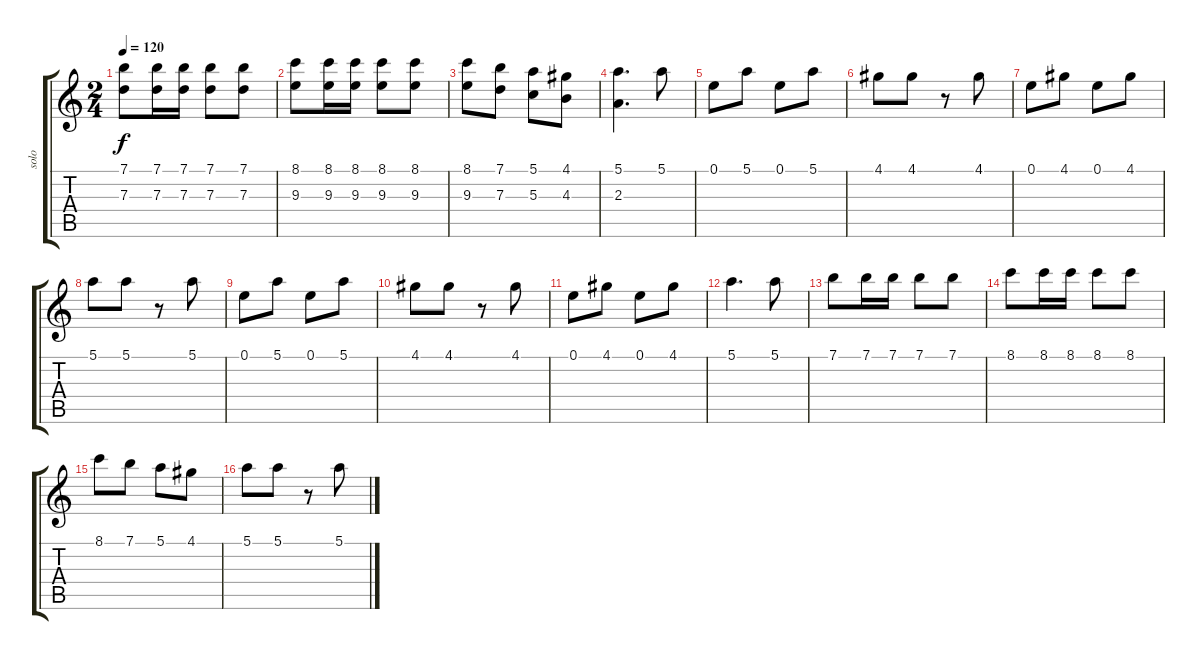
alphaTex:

\track ("solo" "solo") {instrument acousticguitarsteel}
\staff {score tabs}
\tuning (E4 B3 G3 D3 A2 E2) {hide}
\ts (2 4)
\tempo 120
\clef g2
\ks c
(7.1 7.3).8{dy f} (7.1 7.3).16 (7.1 7.3).16 (7.1 7.3).8 (7.1 7.3).8 |
(8.1 9.3).8 (8.1 9.3).16 (8.1 9.3).16 (8.1 9.3).8 (8.1 9.3).8 |
(8.1 9.3).8 (7.1 7.3).8 (5.1 5.3).8 (4.1 4.3).8 |
(5.1 2.3).4{d} 5.1.8 |
0.1.8 5.1.8 0.1.8 5.1.8 |
4.1.8 4.1.8 r.8 4.1.8 |
0.1.8 4.1.8 0.1.8 4.1.8 |
5.1.8 5.1.8 r.8 5.1.8 |
0.1.8 5.1.8 0.1.8 5.1.8 |
4.1.8 4.1.8 r.8 4.1.8 |
0.1.8 4.1.8 0.1.8 4.1.8 |
5.1.4{d} 5.1.8 |
7.1.8 7.1.16 7.1.16 7.1.8 7.1.8 |
8.1.8 8.1.16 8.1.16 8.1.8 8.1.8 |
8.1.8 7.1.8 5.1.8 4.1.8 |
5.1.8 5.1.8 r.8 5.1.8
